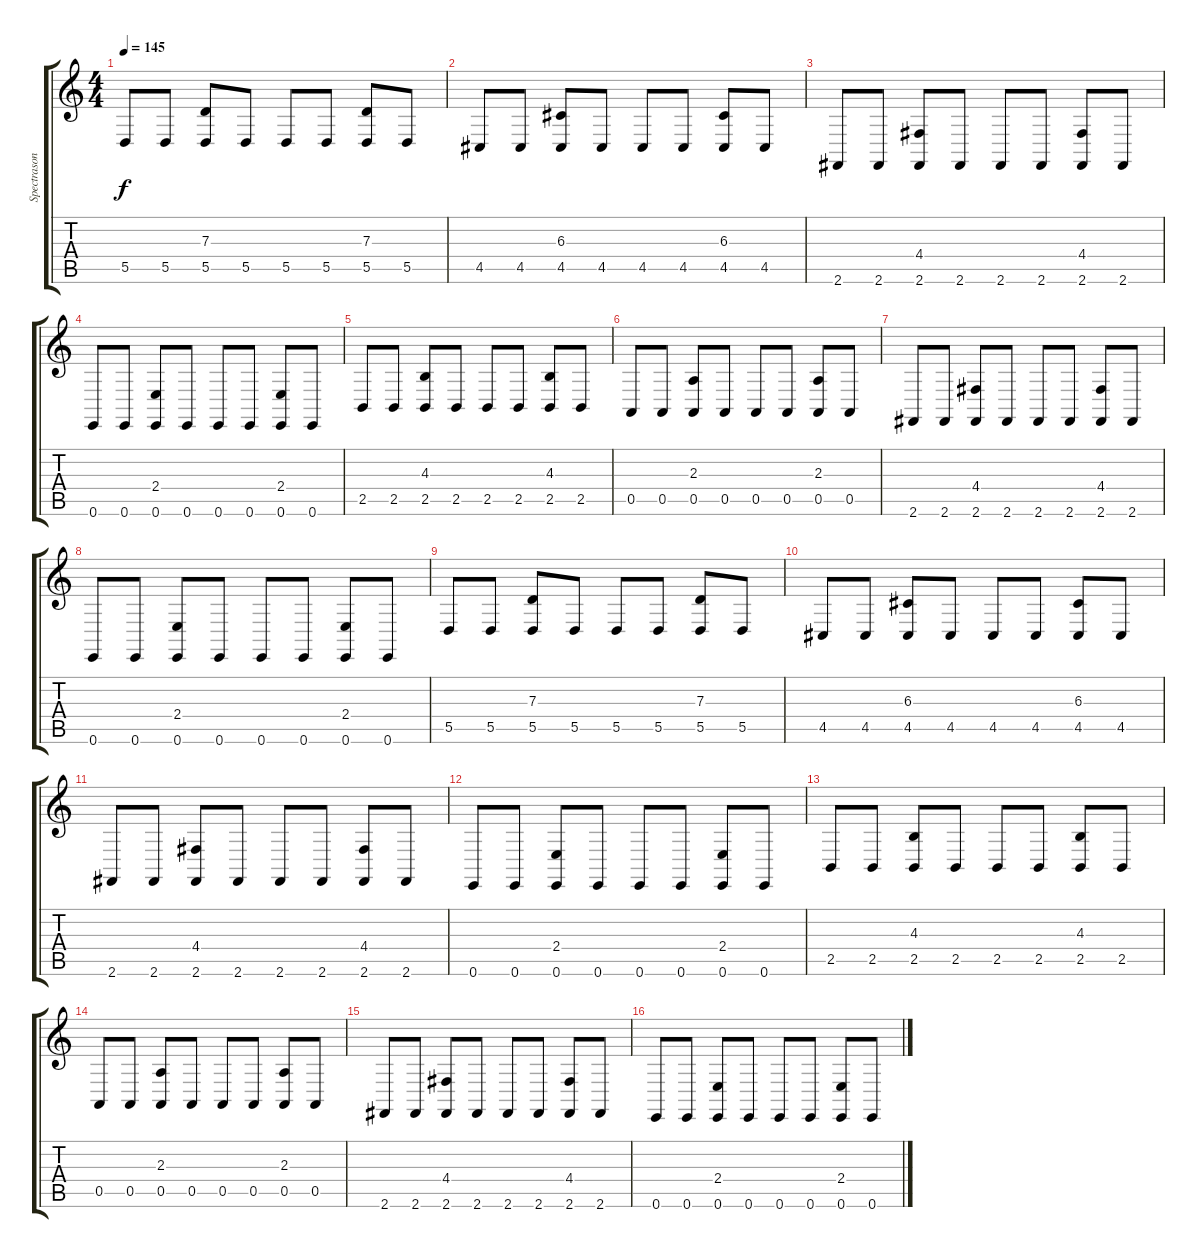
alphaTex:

\track ("Spectrasonics Omnisphere" "Spectrason") {instrument lead2sawtooth}
\staff {score tabs}
\tuning (E4 B3 G3 D3 A2 E2) {hide}
\ts (4 4)
\tempo 145
\clef g2
\ks c
5.5.8{dy f} 5.5.8 (7.3 5.5).8 5.5.8 5.5.8 5.5.8 (7.3 5.5).8 5.5.8 |
4.5.8 4.5.8 (6.3 4.5).8 4.5.8 4.5.8 4.5.8 (6.3 4.5).8 4.5.8 |
2.6.8 2.6.8 (4.4 2.6).8 2.6.8 2.6.8 2.6.8 (4.4 2.6).8 2.6.8 |
0.6.8 0.6.8 (2.4 0.6).8 0.6.8 0.6.8 0.6.8 (2.4 0.6).8 0.6.8 |
2.5.8 2.5.8 (4.3 2.5).8 2.5.8 2.5.8 2.5.8 (4.3 2.5).8 2.5.8 |
0.5.8 0.5.8 (2.3 0.5).8 0.5.8 0.5.8 0.5.8 (2.3 0.5).8 0.5.8 |
2.6.8 2.6.8 (4.4 2.6).8 2.6.8 2.6.8 2.6.8 (4.4 2.6).8 2.6.8 |
0.6.8 0.6.8 (2.4 0.6).8 0.6.8 0.6.8 0.6.8 (2.4 0.6).8 0.6.8 |
5.5.8 5.5.8 (7.3 5.5).8 5.5.8 5.5.8 5.5.8 (7.3 5.5).8 5.5.8 |
4.5.8 4.5.8 (6.3 4.5).8 4.5.8 4.5.8 4.5.8 (6.3 4.5).8 4.5.8 |
2.6.8 2.6.8 (4.4 2.6).8 2.6.8 2.6.8 2.6.8 (4.4 2.6).8 2.6.8 |
0.6.8 0.6.8 (2.4 0.6).8 0.6.8 0.6.8 0.6.8 (2.4 0.6).8 0.6.8 |
2.5.8 2.5.8 (4.3 2.5).8 2.5.8 2.5.8 2.5.8 (4.3 2.5).8 2.5.8 |
0.5.8 0.5.8 (2.3 0.5).8 0.5.8 0.5.8 0.5.8 (2.3 0.5).8 0.5.8 |
2.6.8 2.6.8 (4.4 2.6).8 2.6.8 2.6.8 2.6.8 (4.4 2.6).8 2.6.8 |
0.6.8 0.6.8 (2.4 0.6).8 0.6.8 0.6.8 0.6.8 (2.4 0.6).8 0.6.8
